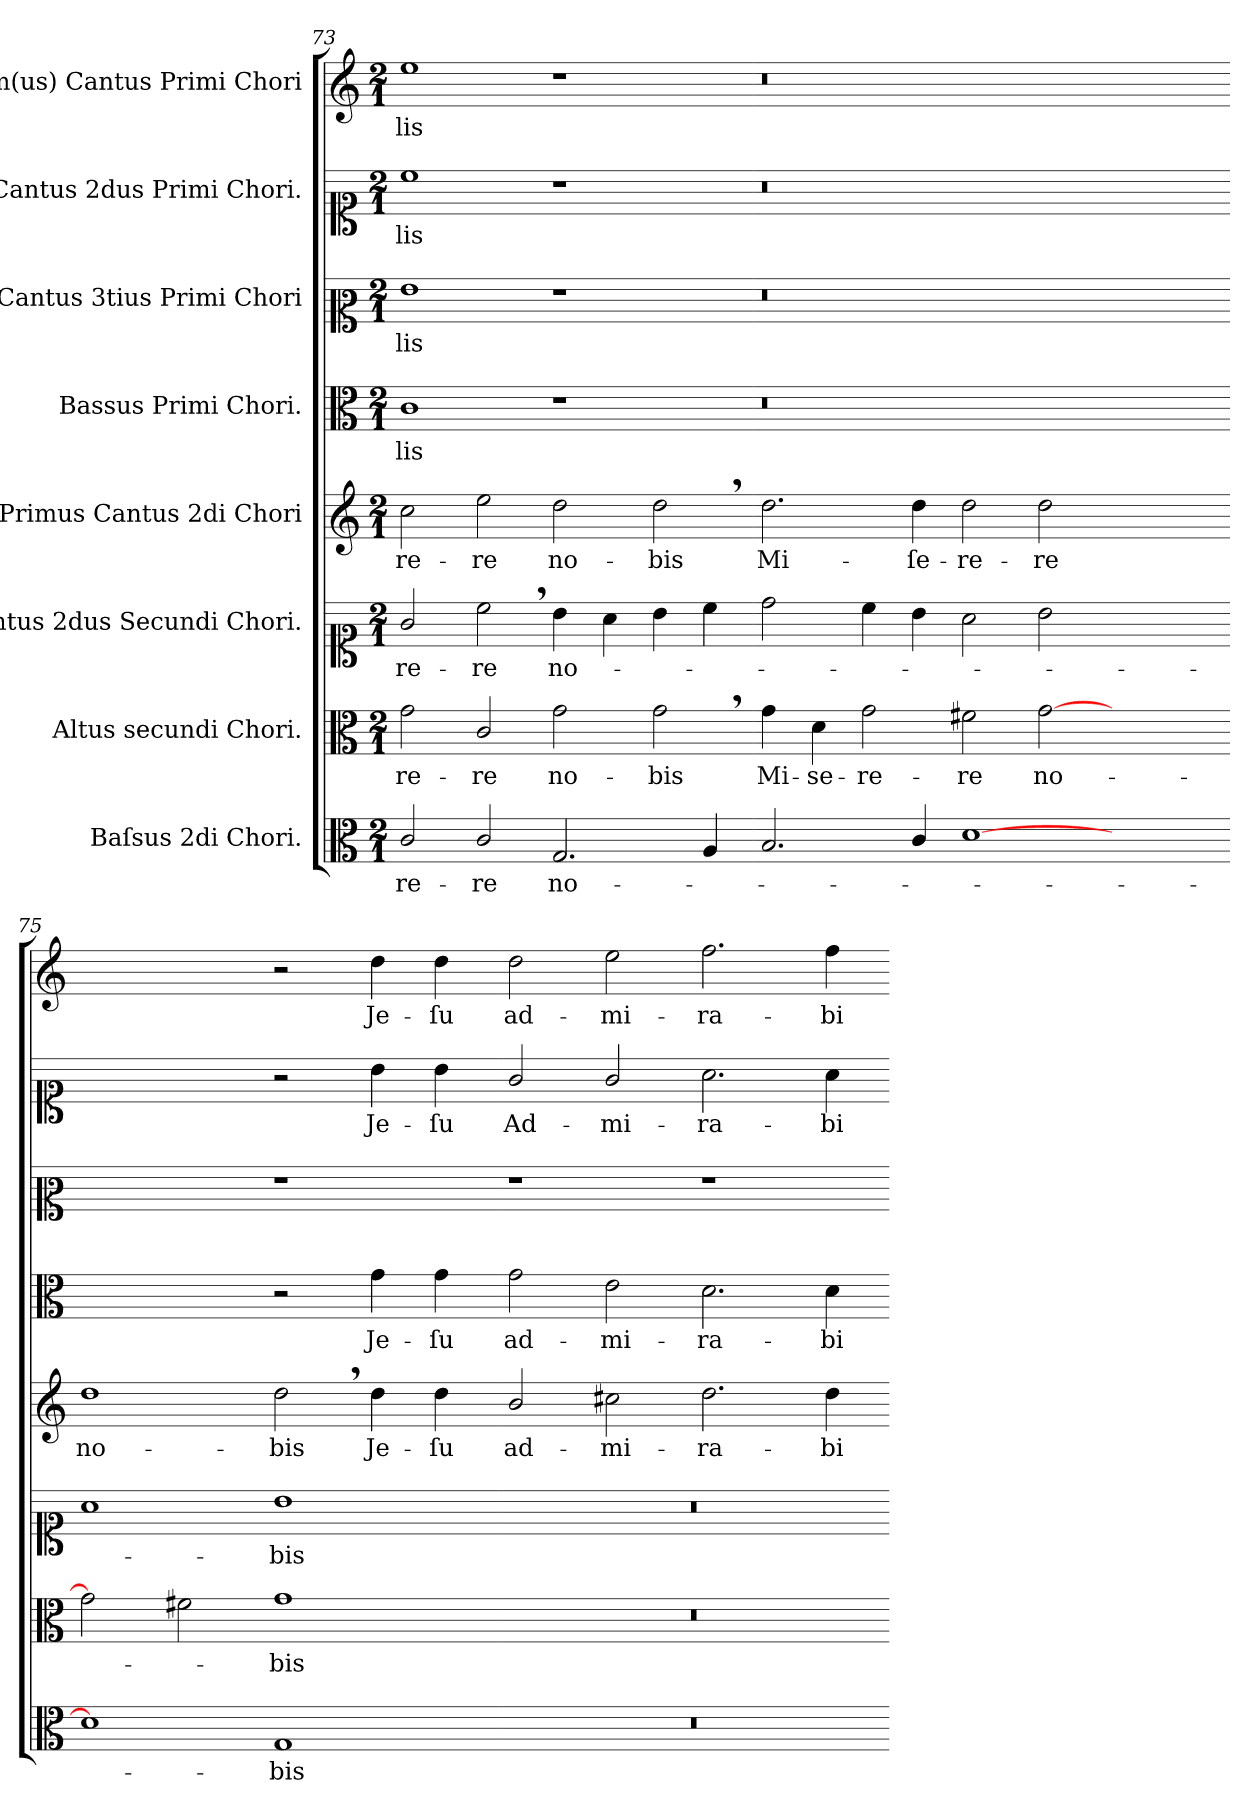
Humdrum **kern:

**kern	**text	**kern	**text	**kern	**text	**kern	**text	**kern	**text	**kern	**text	**kern	**text	**kern	**text
*part8	*part8	*part7	*part7	*part6	*part6	*part5	*part5	*part4	*part4	*part3	*part3	*part2	*part2	*part1	*part1
*staff8	*staff8	*staff7	*staff7	*staff6	*staff6	*staff5	*staff5	*staff4	*staff4	*staff3	*staff3	*staff2	*staff2	*staff1	*staff1
*I"Baſsus 2di Chori.	*	*I"Altus secundi Chori.	*	*I"Cantus 2dus Secundi Chori.	*	*I"Primus Cantus 2di Chori	*	*I"Bassus Primi Chori.	*	*I"Cantus 3tius Primi Chori	*	*I"Cantus 2dus Primi Chori.	*	*I"Im(us) Cantus Primi Chori	*
*clefC3	*	*clefC3	*	*clefC1	*	*clefG2	*	*clefC3	*	*clefC2	*	*clefC1	*	*clefG2	*
*k[]	*	*k[]	*	*k[]	*	*k[]	*	*k[]	*	*k[]	*	*k[]	*	*k[]	*
*M2/1	*	*M2/1	*	*M2/1	*	*M2/1	*	*M2/1	*	*M2/1	*	*M2/1	*	*M2/1	*
=73	=73	=73	=73	=73	=73	=73	=73	=73	=73	=73	=73	=73	=73	=73	=73
2c/	-re-	2g\	-re-	2g/	-re-	2cc\	-re-	1c	-lis	1g	-lis	1cc	-lis	1ee	-lis
2c/	-re	2c/	-re	2cc,<\	-re	2ee\	-re	.	.	.	.	.	.	.	.
2.G/	no-	2g\	no-	4b\	no-	2dd\	no-	1r	.	1r	.	1r	.	1r	.
.	.	.	.	4a\	.	.	.	.	.	.	.	.	.	.	.
.	.	2g,<\	-bis	4b\	.	2dd,<\	-bis	.	.	.	.	.	.	.	.
4A/	.	.	.	4cc\	.	.	.	.	.	.	.	.	.	.	.
=74-	=74-	=74-	=74-	=74-	=74-	=74-	=74-	=74-	=74-	=74-	=74-	=74-	=74-	=74-	=74-
!	!	!	!LO:LY:i	!	!	!	!LO:LY:i	!	!	!	!	!	!	!	!
2.B/	.	4g\	Mi-	2dd\	.	2.dd\	Mi-	0.r	.	0.r	.	0.r	.	0.r	.
!	!	!	!LO:LY:i	!	!	!	!	!	!	!	!	!	!	!	!
.	.	4d\	-se-	.	.	.	.	.	.	.	.	.	.	.	.
!	!	!	!LO:LY:i	!	!	!	!	!	!	!	!	!	!	!	!
.	.	2g\	-re-	4cc\	.	.	.	.	.	.	.	.	.	.	.
!	!	!	!	!	!	!	!LO:LY:i	!	!	!	!	!	!	!	!
4c/	.	.	.	4b\	.	4dd\	-ſe-	.	.	.	.	.	.	.	.
!	!	!	!LO:LY:i	!	!	!	!LO:LY:i	!	!	!	!	!	!	!	!
[1d	.	2f#X\	-re	2a\	.	2dd\	-re-	.	.	.	.	.	.	.	.
!	!	!	!LO:LY:i	!	!	!	!LO:LY:i	!	!	!	!	!	!	!	!
.	.	[2g\	no-	2b\	.	2dd\	-re	.	.	.	.	.	.	.	.
1ryy	.	1ryy	.	1ryy	.	1ryy	.	.	.	.	.	.	.	.	.
=75-	=75-	=75-	=75-	=75-	=75-	=75-	=75-	=75-	=75-	=75-	=75-	=75-	=75-	=75-	=75-
!	!	!	!	!	!	!	!LO:LY:i	!	!	!	!	!	!	!	!
1d]	.	2g\]	.	1a	.	1dd	no-	1ryy	.	1ryy	.	1ryy	.	1ryy	.
.	.	2f#X\	.	.	.	.	.	.	.	.	.	.	.	.	.
!	!	!	!LO:LY:i	!	!	!	!LO:LY:i	!	!	!	!	!	!	!	!
1G	-bis	1g	-bis	1b	-bis	2dd,<\	-bis	2r	.	1r	.	2r	.	2r	.
.	.	.	.	.	.	4dd\	Je-	4g\	Je-	.	.	4b\	Je-	4dd\	Je-
.	.	.	.	.	.	4dd\	ſu	4g\	ſu	.	.	4b\	ſu	4dd\	ſu
=76-	=76-	=76-	=76-	=76-	=76-	=76-	=76-	=76-	=76-	=76-	=76-	=76-	=76-	=76-	=76-
0r	.	0r	.	0r	.	2b/	ad-	2g\	ad-	1r	.	2g/	Ad-	2dd\	ad-
.	.	.	.	.	.	2cc#X\	-mi-	2e\	-mi-	.	.	2g/	-mi-	2ee\	-mi-
.	.	.	.	.	.	2.dd\	-ra-	2.d\	-ra-	1r	.	2.a\	-ra-	2.ff\	-ra-
.	.	.	.	.	.	4dd\	-bi-	4d\	-bi-	.	.	4a\	-bi-	4ff\	-bi-
=-	=-	=-	=-	=-	=-	=-	=-	=-	=-	=-	=-	=-	=-	=-	=-
*-	*-	*-	*-	*-	*-	*-	*-	*-	*-	*-	*-	*-	*-	*-	*-
